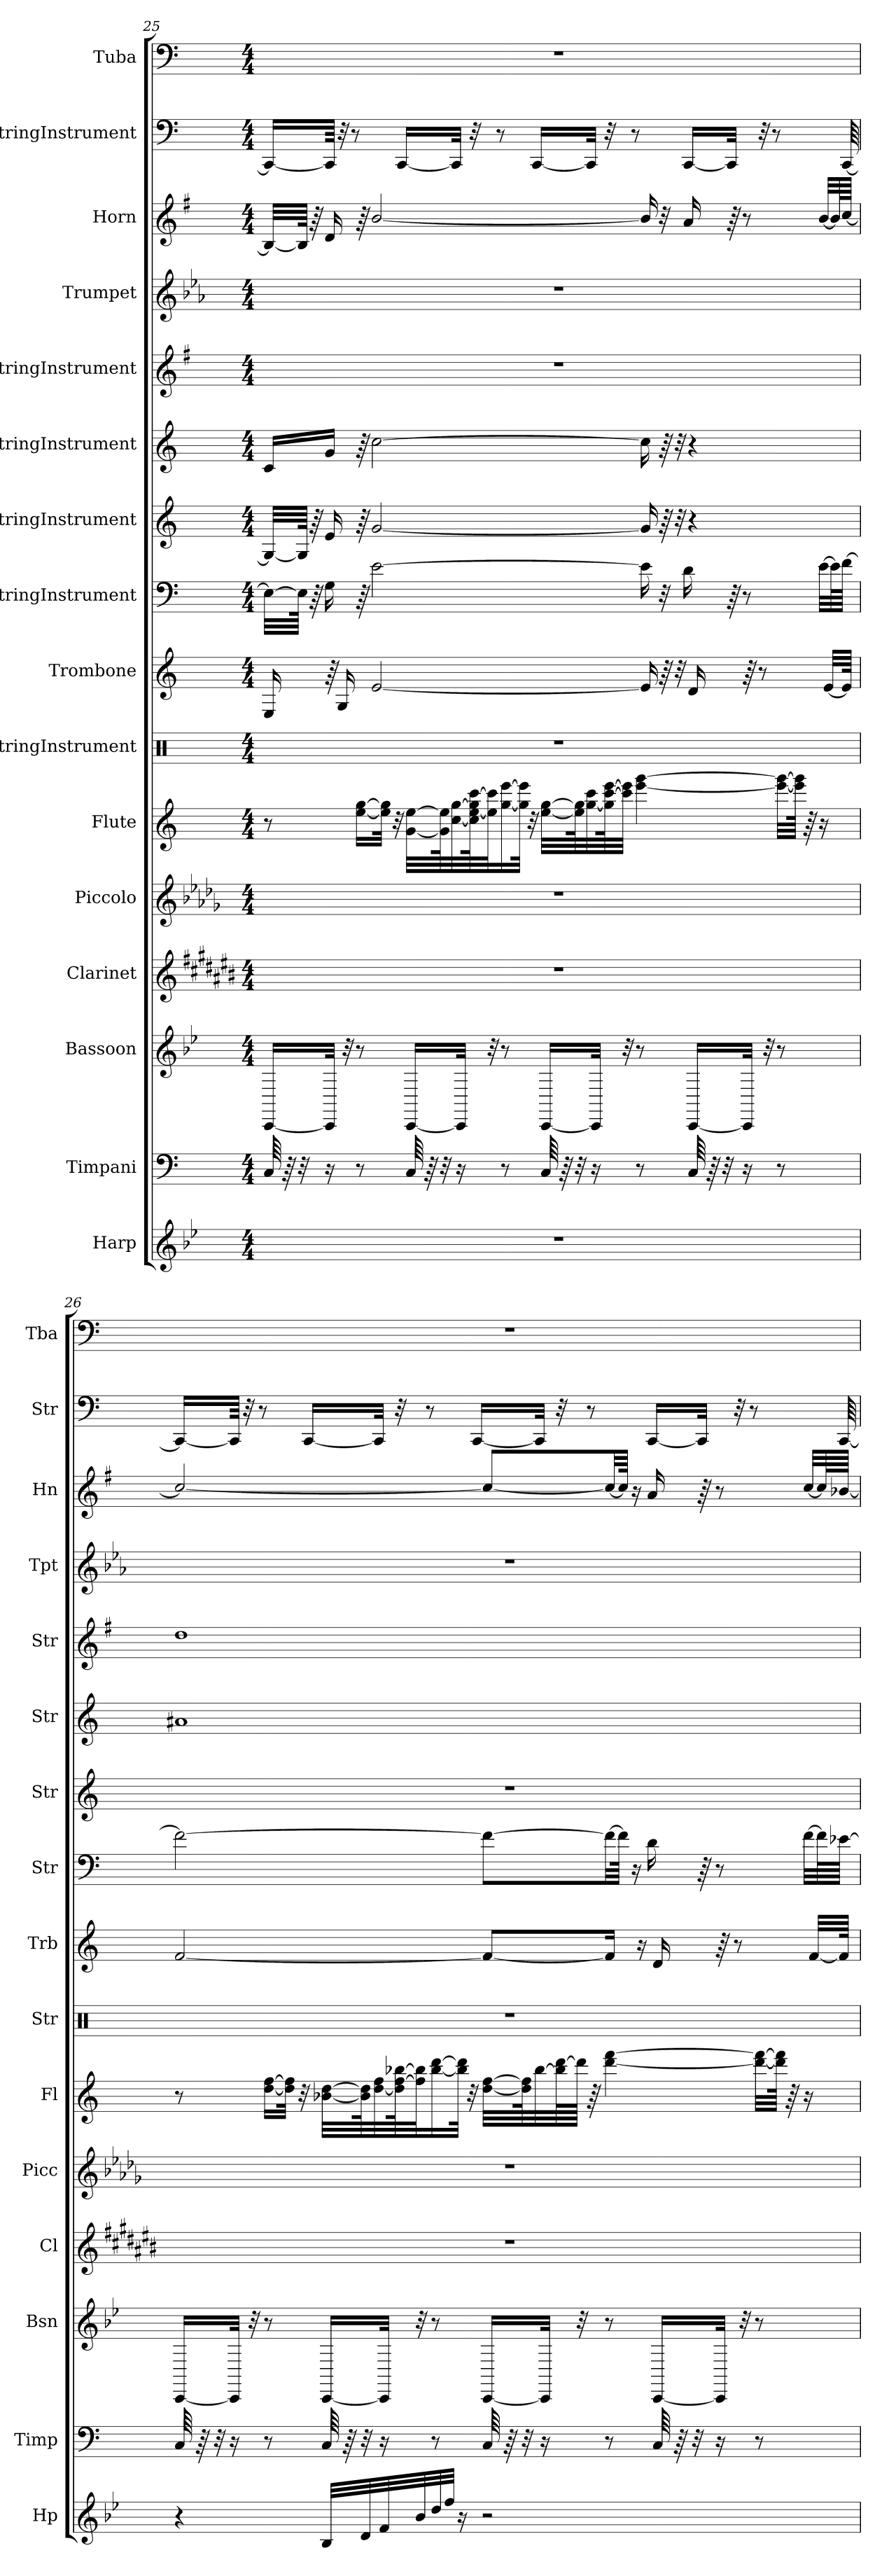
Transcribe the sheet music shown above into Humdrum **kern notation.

**kern	**kern	**kern	**kern	**kern	**kern	**kern	**kern	**kern	**kern	**kern	**kern	**kern	**kern	**kern	**kern
*part16	*part15	*part14	*part13	*part12	*part11	*part10	*part9	*part8	*part7	*part6	*part5	*part4	*part3	*part2	*part1
*staff16	*staff15	*staff14	*staff13	*staff12	*staff11	*staff10	*staff9	*staff8	*staff7	*staff6	*staff5	*staff4	*staff3	*staff2	*staff1
*I"Harp	*I"Timpani	*I"Bassoon	*I"Clarinet	*I"Piccolo	*I"Flute	*I"StringInstrument	*I"Trombone	*I"StringInstrument	*I"StringInstrument	*I"StringInstrument	*I"StringInstrument	*I"Trumpet	*I"Horn	*I"StringInstrument	*I"Tuba
*I'Hp	*I'Timp	*I'Bsn	*I'Cl	*I'Picc	*I'Fl	*I'Str	*I'Trb	*I'Str	*I'Str	*I'Str	*I'Str	*I'Tpt	*I'Hn	*I'Str	*I'Tba
!!LO:PB:g=z
*clefG2	*clefF4	*clefG2	*clefG2	*clefG2	*clefG2	*clefX	*clefG2	*clefF4	*clefG2	*clefG2	*clefG2	*clefG2	*clefG2	*clefF4	*clefF4
*	*	*	*ITrd1c2	*ITrd-7c-12	*	*	*	*	*	*	*	*ITrd1c2	*ITrd4c7	*	*
*k[b-e-]	*k[]	*k[b-e-]	*k[f#c#g#d#a#]	*k[b-e-a-d-g-]	*k[]	*k[]	*k[]	*k[]	*k[]	*k[]	*k[f#]	*k[b-e-a-d-g-]	*k[]	*k[]	*k[]
*M4/4	*M4/4	*M4/4	*M4/4	*M4/4	*M4/4	*M4/4	*M4/4	*M4/4	*M4/4	*M4/4	*M4/4	*M4/4	*M4/4	*M4/4	*M4/4
=25	=25	=25	=25	=25	=25	=25	=25	=25	=25	=25	=25	=25	=25	=25	=25
1r	64C/	[16CC/LL	1r	1r	8r	1r	16E/	32E\LLL_	32G/LLL_	16c/LL	1r	1r	32E/LLL_	16CC/LL_	1r
.	64r	.	.	.	.	.	.	.	.	.	.	.	.	.	.
.	32r	.	.	.	.	.	.	64E\JJJk]	64G/JJJk]	.	.	.	64E/JJJk]	.	.
.	.	.	.	.	.	.	.	64r	64r	.	.	.	64r	.	.
.	16r	32CC/JJk]	.	.	.	.	64r	16G\	16e/	16g/JJ	.	.	16G/	64CC/JJkk]	.
.	.	.	.	.	.	.	16G/	.	.	.	.	.	.	32r	.
.	.	32r	.	.	.	.	.	.	.	.	.	.	.	.	.
.	.	.	.	.	.	.	.	.	.	.	.	.	.	8r	.
.	8r	8r	.	.	[16ee\ [16gg\LL	.	.	64r	64r	64r	.	.	64r	.	.
.	.	.	.	.	.	.	[2e/	[2e\	[2g/	[2cc\	.	.	[2e/	.	.
.	.	.	.	.	32ee\] 32gg\]JJk	.	.	.	.	.	.	.	.	.	.
.	.	.	.	.	32r	.	.	.	.	.	.	.	.	.	.
.	.	.	.	.	.	.	.	.	.	.	.	.	.	[16CC/LL	.
.	64C/	[16CC/LL	.	.	[32g\ [32ee\LLL	.	.	.	.	.	.	.	.	.	.
.	64r	.	.	.	.	.	.	.	.	.	.	.	.	.	.
.	32r	.	.	.	64g\] 64ee\]K	.	.	.	.	.	.	.	.	.	.
.	.	.	.	.	[32cc\ [32gg\	.	.	.	.	.	.	.	.	32CC/JJk]	.
.	16r	32CC/JJk]	.	.	.	.	.	.	.	.	.	.	.	.	.
.	.	.	.	.	64cc\] [64ee\ 64gg\] [64ccc\K	.	.	.	.	.	.	.	.	32r	.
.	.	32r	.	.	32ee\] 32ccc\]J	.	.	.	.	.	.	.	.	.	.
.	.	.	.	.	.	.	.	.	.	.	.	.	.	8r	.
.	8r	8r	.	.	[16gg\ [16eee\	.	.	.	.	.	.	.	.	.	.
.	.	.	.	.	32gg\] 32eee\]JJk	.	.	.	.	.	.	.	.	.	.
.	.	.	.	.	32r	.	.	.	.	.	.	.	.	.	.
.	.	.	.	.	.	.	.	.	.	.	.	.	.	[16CC/LL	.
.	64C/	[16CC/LL	.	.	[32ee\ [32gg\LLL	.	.	.	.	.	.	.	.	.	.
.	64r	.	.	.	.	.	.	.	.	.	.	.	.	.	.
.	32r	.	.	.	64ee\] 64gg\]K	.	.	.	.	.	.	.	.	.	.
.	.	.	.	.	[32gg\ 32ccc\	.	.	.	.	.	.	.	.	32CC/JJk]	.
.	16r	32CC/JJk]	.	.	.	.	.	.	.	.	.	.	.	.	.
.	.	.	.	.	64gg\] [64ccc\ [64eee\K	.	.	.	.	.	.	.	.	32r	.
.	.	32r	.	.	32ccc\] 32eee\]JJJ	.	.	.	.	.	.	.	.	.	.
.	.	.	.	.	.	.	.	.	.	.	.	.	.	8r	.
.	8r	8r	.	.	[4eee\ [4ggg\	.	.	.	.	.	.	.	.	.	.
.	.	.	.	.	.	.	16e/]	16e\]	16g/]	16cc\]	.	.	16e/]	.	.
.	.	.	.	.	.	.	64r	32r	64r	64r	.	.	32r	.	.
.	.	.	.	.	.	.	32r	.	32r	32r	.	.	.	.	.
.	.	.	.	.	.	.	.	16d\	.	.	.	.	16d/	[16CC/LL	.
.	64C/	[16CC/LL	.	.	.	.	16d/	.	4r	4r	.	.	.	.	.
.	64r	.	.	.	.	.	.	.	.	.	.	.	.	.	.
.	32r	.	.	.	.	.	.	.	.	.	.	.	.	.	.
.	.	.	.	.	.	.	.	64r	.	.	.	.	64r	32CC/JJk]	.
.	16r	32CC/JJk]	.	.	.	.	64r	8r	.	.	.	.	8r	.	.
.	.	.	.	.	.	.	8r	.	.	.	.	.	.	32r	.
.	.	32r	.	.	.	.	.	.	.	.	.	.	.	.	.
.	.	.	.	.	.	.	.	.	.	.	.	.	.	8r	.
.	8r	8r	.	.	32eee\_ 32ggg\_LLL	.	.	.	.	.	.	.	.	.	.
.	.	.	.	.	64eee\] 64ggg\]JJJk	.	.	.	.	.	.	.	.	.	.
.	.	.	.	.	64r	.	.	.	.	.	.	.	.	.	.
.	.	.	.	.	16r	.	.	[32e\LLL	.	.	.	.	[32e/LLL	.	.
.	.	.	.	.	.	.	[32e/LLL	.	.	.	.	.	.	.	.
.	.	.	.	.	.	.	.	64e\L]	.	.	.	.	64e/L]	.	.
.	.	.	.	.	.	.	64e/JJJk]	[64f\JJJJ	.	.	.	.	[64f/JJJJ	[64CC/	.
!!LO:PB:g=z
=26	=26	=26	=26	=26	=26	=26	=26	=26	=26	=26	=26	=26	=26	=26	=26
4r	64C/	[16CC/LL	1r	1r	8r	1r	[2f/	2f\_	1r	1a#X	1dd	1r	2f/_	16CC/LL_	1r
.	64r	.	.	.	.	.	.	.	.	.	.	.	.	.	.
.	32r	.	.	.	.	.	.	.	.	.	.	.	.	.	.
.	16r	32CC/JJk]	.	.	.	.	.	.	.	.	.	.	.	64CC/JJkk]	.
.	.	.	.	.	.	.	.	.	.	.	.	.	.	32r	.
.	.	32r	.	.	.	.	.	.	.	.	.	.	.	.	.
.	.	.	.	.	.	.	.	.	.	.	.	.	.	8r	.
.	8r	8r	.	.	[16dd\ [16ff\LL	.	.	.	.	.	.	.	.	.	.
.	.	.	.	.	32dd\] 32ff\]JJk	.	.	.	.	.	.	.	.	.	.
.	.	.	.	.	32r	.	.	.	.	.	.	.	.	.	.
.	.	.	.	.	.	.	.	.	.	.	.	.	.	[16CC/LL	.
32B-/LLL	64C/	[16CC/LL	.	.	[32b-X\ [32dd\LLL	.	.	.	.	.	.	.	.	.	.
.	64r	.	.	.	.	.	.	.	.	.	.	.	.	.	.
32d/	32r	.	.	.	64b-\] 64dd\]K	.	.	.	.	.	.	.	.	.	.
.	.	.	.	.	[32dd\ 32ff\	.	.	.	.	.	.	.	.	32CC/JJk]	.
32f/	16r	32CC/JJk]	.	.	.	.	.	.	.	.	.	.	.	.	.
.	.	.	.	.	64dd\] [64ff\ [64bb-X\K	.	.	.	.	.	.	.	.	32r	.
32b-/	.	32r	.	.	32ff\] 32bb-\]J	.	.	.	.	.	.	.	.	.	.
.	.	.	.	.	.	.	.	.	.	.	.	.	.	8r	.
32dd/	8r	8r	.	.	[16bb-\ [16ddd\	.	.	.	.	.	.	.	.	.	.
32ff/JJJ	.	.	.	.	.	.	.	.	.	.	.	.	.	.	.
16r	.	.	.	.	32bb-\] 32ddd\]JJk	.	.	.	.	.	.	.	.	.	.
.	.	.	.	.	32r	.	.	.	.	.	.	.	.	.	.
.	.	.	.	.	.	.	.	.	.	.	.	.	.	[16CC/LL	.
2r	64C/	[16CC/LL	.	.	[32dd\ [32ff\LLL	.	8f/L_	8f\L_	.	.	.	.	8f/L_	.	.
.	64r	.	.	.	.	.	.	.	.	.	.	.	.	.	.
.	32r	.	.	.	64dd\] 64ff\]K	.	.	.	.	.	.	.	.	.	.
.	.	.	.	.	[32bb-\	.	.	.	.	.	.	.	.	32CC/JJk]	.
.	16r	32CC/JJk]	.	.	.	.	.	.	.	.	.	.	.	.	.
.	.	.	.	.	64bb-\] [64ddd\L	.	.	.	.	.	.	.	.	32r	.
.	.	32r	.	.	64ddd\JJJJ]	.	.	.	.	.	.	.	.	.	.
.	.	.	.	.	64r	.	.	.	.	.	.	.	.	8r	.
.	8r	8r	.	.	[4ddd\ [4fff\	.	16f/Jk]	32f\LL_	.	.	.	.	32f/LL_	.	.
.	.	.	.	.	.	.	.	64f\JJJk]	.	.	.	.	64f/JJJk]	.	.
.	.	.	.	.	.	.	.	16r	.	.	.	.	16r	.	.
.	.	.	.	.	.	.	16r	.	.	.	.	.	.	.	.
.	.	.	.	.	.	.	.	16d\	.	.	.	.	16d/	[16CC/LL	.
.	64C/	[16CC/LL	.	.	.	.	16d/	.	.	.	.	.	.	.	.
.	64r	.	.	.	.	.	.	.	.	.	.	.	.	.	.
.	32r	.	.	.	.	.	.	.	.	.	.	.	.	.	.
.	.	.	.	.	.	.	.	64r	.	.	.	.	64r	32CC/JJk]	.
.	16r	32CC/JJk]	.	.	.	.	64r	8r	.	.	.	.	8r	.	.
.	.	.	.	.	.	.	8r	.	.	.	.	.	.	32r	.
.	.	32r	.	.	.	.	.	.	.	.	.	.	.	.	.
.	.	.	.	.	.	.	.	.	.	.	.	.	.	8r	.
.	8r	8r	.	.	32ddd\_ 32fff\_LLL	.	.	.	.	.	.	.	.	.	.
.	.	.	.	.	64ddd\] 64fff\]JJJk	.	.	.	.	.	.	.	.	.	.
.	.	.	.	.	64r	.	.	.	.	.	.	.	.	.	.
.	.	.	.	.	16r	.	.	[32f\LLL	.	.	.	.	[32f/LLL	.	.
.	.	.	.	.	.	.	[32f/LLL	.	.	.	.	.	.	.	.
.	.	.	.	.	.	.	.	64f\L]	.	.	.	.	64f/L]	.	.
.	.	.	.	.	.	.	64f/JJJk]	[64e-X\JJJJ	.	.	.	.	[64e-X/JJJJ	[64CC/	.
=	=	=	=	=	=	=	=	=	=	=	=	=	=	=	=
*-	*-	*-	*-	*-	*-	*-	*-	*-	*-	*-	*-	*-	*-	*-	*-
